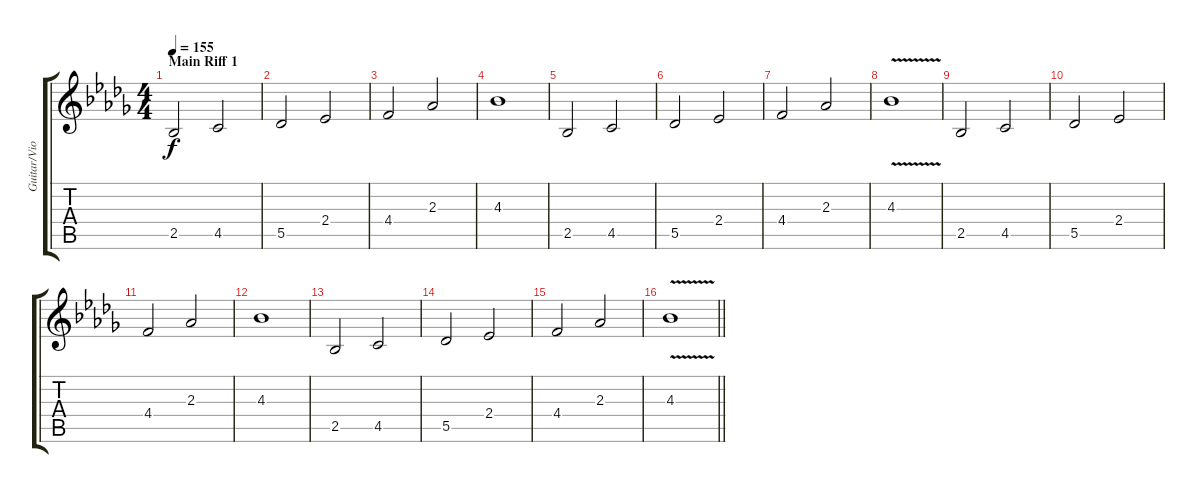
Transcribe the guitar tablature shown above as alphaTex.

\track ("Guitar/Violin" "Guitar/Vio") {instrument distortionguitar}
\staff {score tabs}
\tuning (Eb4 Bb3 Gb3 Db3 Ab2 Eb2) {hide}
\ts (4 4)
\section ("" "Main Riff 1")
\tempo 155
\clef g2
\ks bbminor
2.5.2{dy f instrument distortionguitar} 4.5.2 |
5.5.2 2.4.2 |
4.4.2 2.3.2 |
4.3.1 |
2.5.2 4.5.2 |
5.5.2 2.4.2 |
4.4.2 2.3.2 |
4.3{v}.1 |
2.5.2 4.5.2 |
5.5.2 2.4.2 |
4.4.2 2.3.2 |
4.3.1 |
2.5.2 4.5.2 |
5.5.2 2.4.2 |
4.4.2 2.3.2 |
\barLineRight lightlight
4.3{v}.1
